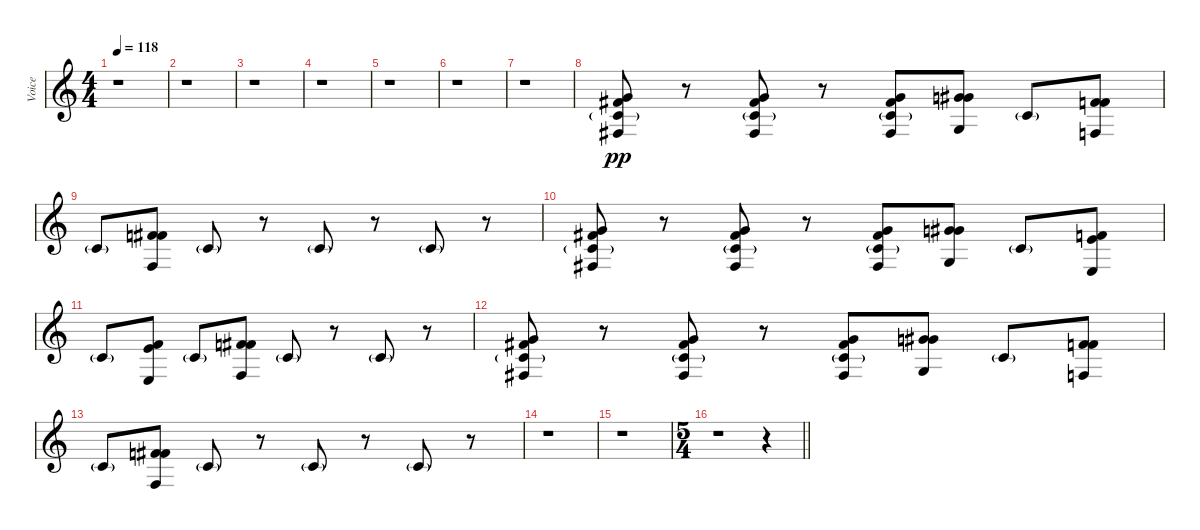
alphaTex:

\track ("Voice" "Voice") {instrument choiraahs}
\staff {score}
\tuning (E4 B3 G3 D3 A2 E2) {hide}
\ts (4 4)
\tempo 118
\clef g2
\ks c
r.1{dy pp} |
r.1 |
r.1 |
r.1 |
r.1 |
r.1 |
r.1 |
(3.1 7.2 5.3{g} 4.4).8 r.8 (3.1 7.2 5.3{g} 4.4).8 r.8 (3.1 7.2 5.3{g} 4.4).8 (4.1 8.2 5.4).8 5.3{g}.8 (2.1 6.2 3.4).8 |
5.3{g}.8 (2.1 6.2 3.4).8 5.3{g}.8 r.8 5.3{g}.8 r.8 5.3{g}.8 r.8 |
(3.1 7.2 5.3{g} 4.4).8 r.8 (3.1 7.2 5.3{g} 4.4).8 r.8 (3.1 7.2 5.3{g} 4.4).8 (4.1 8.2 5.4).8 5.3{g}.8 (1.1 5.2 2.4).8 |
5.3{g}.8 (1.1 5.2 2.4).8 5.3{g}.8 (2.1 6.2 3.4).8 5.3{g}.8 r.8 5.3{g}.8 r.8 |
(3.1 7.2 5.3{g} 4.4).8 r.8 (3.1 7.2 5.3{g} 4.4).8 r.8 (3.1 7.2 5.3{g} 4.4).8 (4.1 8.2 5.4).8 5.3{g}.8 (2.1 6.2 3.4).8 |
5.3{g}.8 (2.1 6.2 3.4).8 5.3{g}.8 r.8 5.3{g}.8 r.8 5.3{g}.8 r.8 |
r.1 |
r.1 |
\ts (5 4)
\barLineRight lightlight
r.1 r.4
